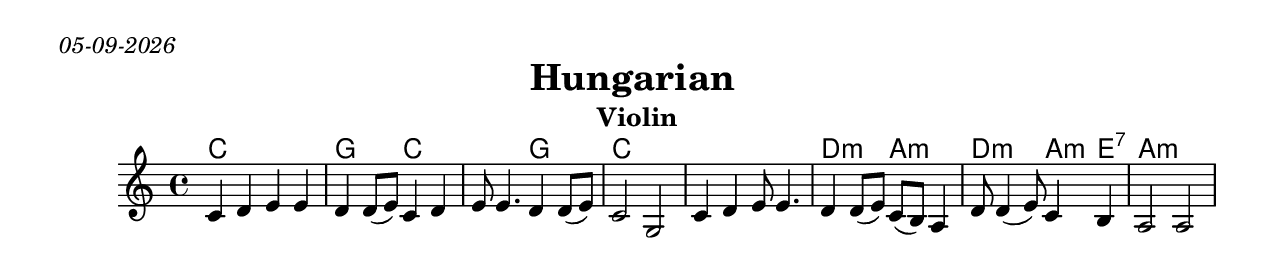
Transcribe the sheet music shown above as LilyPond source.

\version "2.18.0"
\include "english.ly"
%\pointAndClickOff
\paper{
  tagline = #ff
  print-all-headers = ##t
  #(set-paper-size "letter")
}
date = #(strftime "%d-%m-%Y" (localtime (current-time)))

\markup{ \italic{ \date }  }

%\markup{ Got something to say? }

global = {
  \clef treble
  \key g\major
  \time 4/4
  \set Score.markFormatter = #format-mark-box-alphabet
}

%#################################### Melody ########################
%melody =  \transpose c d \relative c' {  %transpose for clarinet
melody = \relative c'' {
  \global
  %\partial 16*3 a16 d f   %lead in notes

  g4 a b b
  a4 a8(b)g4 a
  b8 b4. a4 a8(b)|
  g2 d

  g4 a b8 b4.
  a4 a8(b) g(fs) e4
  a8 a4(b8)g4 fs
  e2 e2
}
%################################# Lyrics #####################
%\addlyrics{ \set stanza = #"1. " }
%################################# Chords #######################
harmonies = \chordmode {
 c1
 g2 c2 *2
 g2
 % C,d,a,d,a,E7,a.
 c1 *2
 d2:m a2:m
 d2:m a4:m e4:7
 a2:m
}

\score {

  <<
    \new ChordNames {
      \set chordChanges = ##f
      \harmonies
    }
    \new Staff  \transpose g c \melody
  >>
  \header{
    title= "Hungarian "
    subtitle=""
    composer= ""
    instrument = "Violin"
    arranger= ""
  }
  \midi{\tempo 4 = 120}
  \layout{indent = 1.0\cm}
}
%{
% more verses:
\markup{}
\markup {
  \fill-line {
    \hspace #0.1 % distance from left margin
    \column {
      \line { "1."
	\column {
	  ""
	}
      }
      \hspace #0.2 % vertical distance between verses
      \line { "2."
	\column {
	 ""
	}
      }
    }
    \hspace #0.1  % horiz. distance between columns
    \column {
      \line { "3."
	\column {
	  ""
	}
      }
      \hspace #0.2 % distance between verses
      \line { "4."
	\column {
	 ""
	}
      }
    }
    \hspace #0.1 % distance to right margin
  }
}

%}
